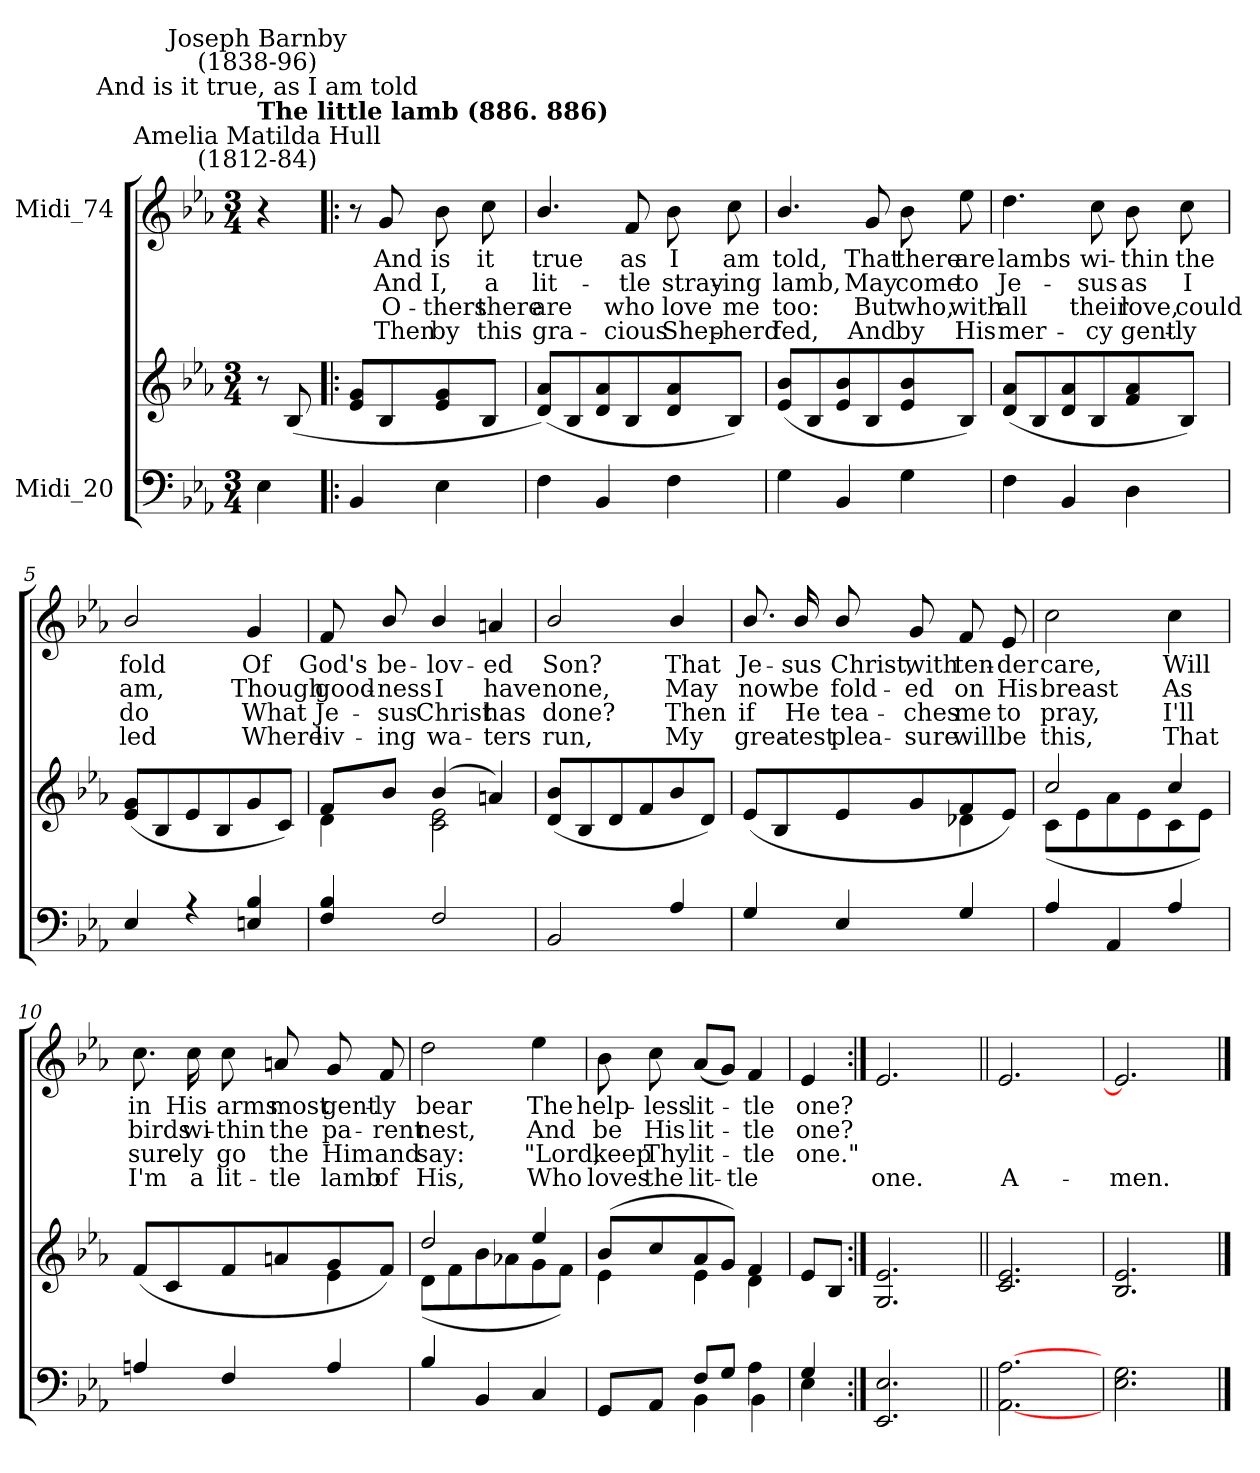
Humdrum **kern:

**kern	**kern	**kern	**text	**text	**text	**text
*part2	*part2	*part1	*part1	*part1	*part1	*part1
*staff3	*staff2	*staff1	*staff1	*staff1	*staff1	*staff1
*I"Midi_20	*	*I"Midi_74	*	*	*	*
*clefF4	*clefG2	*clefG2	*	*	*	*
*k[b-e-a-]	*k[b-e-a-]	*k[b-e-a-]	*	*	*	*
*E-:	*E-:	*E-:	*	*	*	*
*M3/4	*M3/4	*M3/4	*	*	*	*
=	=	=	=	=	=	=
!	!	!LO:TX:a:cj:t=Amelia Matilda Hull\n(1812-84)	!	!	!	!
!	!	!LO:TX:a:B:t=The little lamb (886. 886)	!	!	!	!
!	!	!LO:TX:a:cj:t=And is it true, as I am told	!	!	!	!
!	!	!LO:TX:a:cj:t=Joseph Barnby\n(1838-96)	!	!	!	!
4E-	8r	4r	.	.	.	.
.	(<8B-	.	.	.	.	.
=1!|:	=1!|:	=1!|:	=1!|:	=1!|:	=1!|:	=1!|:
4BB-	8e- 8gL	8r	.	.	.	.
!	!	!	!LO:LY:b	!LO:LY:b	!LO:LY:b	!LO:LY:b
.	8B-	8g	And	And	O-	-Then
!	!	!	!LO:LY:b	!LO:LY:b	!LO:LY:b	!LO:LY:b
4E-	8e- 8g	8b-	is	I,	thers	by
!	!	!	!LO:LY:b	!LO:LY:b	!LO:LY:b	!LO:LY:b
.	8B-J	8cc	it	a	there	this
=2	=2	=2	=2	=2	=2	=2
!	!	!	!LO:LY:b	!LO:LY:b	!LO:LY:b	!LO:LY:b
4F	(<8d 8a-L)	4.b-/	true	lit-	-are	gra-
.	8B-	.	.	.	.	.
4BB-	8d 8a-	.	.	.	.	.
!	!	!	!LO:LY:b	!LO:LY:b	!LO:LY:b	!LO:LY:b
.	8B-	8f	-as	tle	who	cious
!	!	!	!LO:LY:b	!LO:LY:b	!LO:LY:b	!LO:LY:b
4F	8d 8a-	8b-	I	stray-	-love	Shep-
!	!	!	!LO:LY:b	!LO:LY:b	!LO:LY:b	!LO:LY:b
.	8B-J)	8cc	-am	ing	me	herd
=3	=3	=3	=3	=3	=3	=3
!	!	!	!LO:LY:b	!LO:LY:b	!LO:LY:b	!LO:LY:b
4G	(<8e- 8b-L	4.b-/	told,	lamb,	too:	fed,
.	8B-	.	.	.	.	.
4BB-	8e- 8b-	.	.	.	.	.
!	!	!	!LO:LY:b	!LO:LY:b	!LO:LY:b	!LO:LY:b
.	8B-	8g	That	May	But	And
!	!	!	!LO:LY:b	!LO:LY:b	!LO:LY:b	!LO:LY:b
4G	8e- 8b-	8b-	there	come	who,	by
!	!	!	!LO:LY:b	!LO:LY:b	!LO:LY:b	!LO:LY:b
.	8B-J)	8ee-	are	to	with	His
=4	=4	=4	=4	=4	=4	=4
!	!	!	!LO:LY:b	!LO:LY:b	!LO:LY:b	!LO:LY:b
4F	(<8d 8a-L	4.dd	lambs	Je-	-all	mer-
.	8B-	.	.	.	.	.
4BB-	8d 8a-	.	.	.	.	.
!	!	!	!LO:LY:b	!LO:LY:b	!LO:LY:b	!LO:LY:b
.	8B-	8cc	-wi-	-sus	their	cy
!	!	!	!LO:LY:b	!LO:LY:b	!LO:LY:b	!LO:LY:b
4D	8f 8a-	8b-	thin	as	love,	gent-
!	!	!	!LO:LY:b	!LO:LY:b	!LO:LY:b	!LO:LY:b
.	8B-J)	8cc	-the	I	could	ly
!!LO:LB:g=z
=5	=5	=5	=5	=5	=5	=5
*^	*^	*	*	*	*	*
!	!	!	!	!	!LO:LY:b	!LO:LY:b	!LO:LY:b	!LO:LY:b
4E-	2.ryy	(>8e-/ 8g/L	2ryy	2b-/	fold	am,	do	led
.	.	8B-/	.	.	.	.	.	.
4r	.	8e-/	.	.	.	.	.	.
.	.	8B-/	.	.	.	.	.	.
!	!	!	!	!	!LO:LY:b	!LO:LY:b	!LO:LY:b	!LO:LY:b
4En 4B-	.	8g/	4ryy	4g	Of	Though	What	Where
.	.	8c/J)	.	.	.	.	.	.
=6	=6	=6	=6	=6	=6	=6	=6	=6
!	!	!	!	!	!LO:LY:b	!LO:LY:b	!LO:LY:b	!LO:LY:b
4F 4B-	2.ryy	8f/L	4d\	8f	God's	good-	-Je-	-liv-
!	!	!	!	!	!LO:LY:b	!LO:LY:b	!LO:LY:b	!LO:LY:b
.	.	8b-/J	.	8b-/	-be-	-ness	sus	ing
!	!	!	!	!	!LO:LY:b	!LO:LY:b	!LO:LY:b	!LO:LY:b
2F	.	(>4b-/	2c\ 2e-\	4b-/	lov-	-I	Christ	wa-
!	!	!	!	!	!LO:LY:b	!LO:LY:b	!LO:LY:b	!LO:LY:b
.	.	4an/)	.	4an	-ed	have	has	ters
=7	=7	=7	=7	=7	=7	=7	=7	=7
!	!	!	!	!	!LO:LY:b	!LO:LY:b	!LO:LY:b	!LO:LY:b
2BB-	2.ryy	(>8d/ 8b-/L	2ryy	2b-/	Son?	none,	done?	run,
.	.	8B-/	.	.	.	.	.	.
.	.	8d/	.	.	.	.	.	.
.	.	8f/	.	.	.	.	.	.
!	!	!	!	!	!LO:LY:b	!LO:LY:b	!LO:LY:b	!LO:LY:b
4A-	.	8b-/	4ryy	4b-/	That	May	Then	My
.	.	8d/J)	.	.	.	.	.	.
=8	=8	=8	=8	=8	=8	=8	=8	=8
!	!	!	!	!	!LO:LY:b	!LO:LY:b	!LO:LY:b	!LO:LY:b
4G	2.ryy	(>8e-/L	2ryy	8.b-/	Je-	-now	if	grea-
.	.	8B-/	.	.	.	.	.	.
!	!	!	!	!	!LO:LY:b	!LO:LY:b	!LO:LY:b	!LO:LY:b
.	.	.	.	16b-/	-sus	be	He	test
!	!	!	!	!	!LO:LY:b	!LO:LY:b	!LO:LY:b	!LO:LY:b
4E-	.	8e-/	.	8b-/	Christ,	fold-	-tea-	-plea-
!	!	!	!	!	!LO:LY:b	!LO:LY:b	!LO:LY:b	!LO:LY:b
.	.	8g/	.	8g	-with	ed	ches	sure
!	!	!	!	!	!LO:LY:b	!LO:LY:b	!LO:LY:b	!LO:LY:b
4G	.	8f/	4d-X\	8f	ten-	-on	me	will
!	!	!	!	!	!LO:LY:b	!LO:LY:b	!LO:LY:b	!LO:LY:b
.	.	8e-/J)	.	8e-	der	His	to	be
=9	=9	=9	=9	=9	=9	=9	=9	=9
!	!	!	!	!	!LO:LY:b	!LO:LY:b	!LO:LY:b	!LO:LY:b
4A-	2.ryy	2cc/	(<8c\L	2cc	care,	breast	pray,	this,
.	.	.	8e-\	.	.	.	.	.
4AA-	.	.	8a-\	.	.	.	.	.
.	.	.	8e-\	.	.	.	.	.
!	!	!	!	!	!LO:LY:b	!LO:LY:b	!LO:LY:b	!LO:LY:b
4A-	.	4cc/	8c\	4cc	Will	As	I'll	That
.	.	.	8e-\J)	.	.	.	.	.
!!LO:LB:g=z
=10	=10	=10	=10	=10	=10	=10	=10	=10
!	!	!	!	!	!LO:LY:b	!LO:LY:b	!LO:LY:b	!LO:LY:b
4An	2.ryy	(>8f/L	2ryy	8.cc	in	birds	sure-	-I'm
.	.	8c/	.	.	.	.	.	.
!	!	!	!	!	!LO:LY:b	!LO:LY:b	!LO:LY:b	!LO:LY:b
.	.	.	.	16cc	His	wi-	-ly	a
!	!	!	!	!	!LO:LY:b	!LO:LY:b	!LO:LY:b	!LO:LY:b
4F	.	8f/	.	8cc	arms	thin	go	lit-
!	!	!	!	!	!LO:LY:b	!LO:LY:b	!LO:LY:b	!LO:LY:b
.	.	8an/	.	8an	-most	the	the	tle
!	!	!	!	!	!LO:LY:b	!LO:LY:b	!LO:LY:b	!LO:LY:b
4A	.	8g/	4e-\	8g	gent-	-pa-	-Him	lamb
!	!	!	!	!	!LO:LY:b	!LO:LY:b	!LO:LY:b	!LO:LY:b
.	.	8f/J)	.	8f	ly	rent	and	of
=11	=11	=11	=11	=11	=11	=11	=11	=11
!	!	!	!	!	!LO:LY:b	!LO:LY:b	!LO:LY:b	!LO:LY:b
4B-	2.ryy	2dd/	(<8d\L	2dd	bear	nest,	say:	His,
.	.	.	8f\	.	.	.	.	.
4BB-	.	.	8b-\	.	.	.	.	.
.	.	.	8a-X\	.	.	.	.	.
!	!	!	!	!	!LO:LY:b	!LO:LY:b	!LO:LY:b	!LO:LY:b
4C	.	4ee-/	8g\	4ee-	The	And	"Lord,	Who
.	.	.	8f\J)	.	.	.	.	.
=12	=12	=12	=12	=12	=12	=12	=12	=12
!	!	!	!	!	!LO:LY:b	!LO:LY:b	!LO:LY:b	!LO:LY:b
8GGL	4ryy	(>8b-/L	4e-\	8b-	help-	-be	keep	loves
!	!	!	!	!	!LO:LY:b	!LO:LY:b	!LO:LY:b	!LO:LY:b
8AA-J	.	8cc/	.	8cc	less	His	Thy	the
!	!	!	!	!	!LO:LY:b	!LO:LY:b	!LO:LY:b	!LO:LY:b
8F/L	4BB-\	8a-/	4e-\	(<8a-L	lit-	lit-	lit-	lit-
8G/J	.	8g/J)	.	8gJ)	.	.	.	.
!	!	!	!	!	!LO:LY:b	!LO:LY:b	!LO:LY:b	!LO:LY:b
4A-\	4BB-\	4f/	4d\	4f	tle	tle	tle	tle
=13	=13	=13	=13	=13	=13	=13	=13	=13
!	!	!	!	!	!LO:LY:b	!LO:LY:b	!LO:LY:b	!
4G	4E-\	8e-/L	4ryy	4e-	one?	one?	one."	.
.	.	8B-/J	.	.	.	.	.	.
=14:|!	=14:|!	=14:|!	=14:|!	=14:|!	=14:|!	=14:|!	=14:|!	=14:|!
!	!	!	!	!	!	!	!	!LO:LY:b
2.EE- 2.E-	2ryy	2.G/ 2.e-/	2ryy	2.e-	.	.	.	one.
.	4ryy	.	4ryy	.	.	.	.	.
=15||	=15||	=15||	=15||	=15||	=15||	=15||	=15||	=15||
!	!	!	!	!	!	!	!	!LO:LY:b
[2.AA-\ [2.A-\	2ryy	2.c/ 2.e-/	2ryy	2.e-	.	.	.	A-
.	4ryy	.	4ryy	.	.	.	.	.
=16	=16	=16	=16	=16	=16	=16	=16	=16
!	!	!	!	!	!	!	!	!LO:LY:b
2.E-\ 2.G\	2ryy	2.B-/ 2.e-/	2ryy	2.e-]	.	.	.	-men.
.	4ryy	.	4ryy	.	.	.	.	.
*v	*v	*	*	*	*	*	*	*
*	*v	*v	*	*	*	*	*
==	==	==	==	==	==	==
*-	*-	*-	*-	*-	*-	*-
